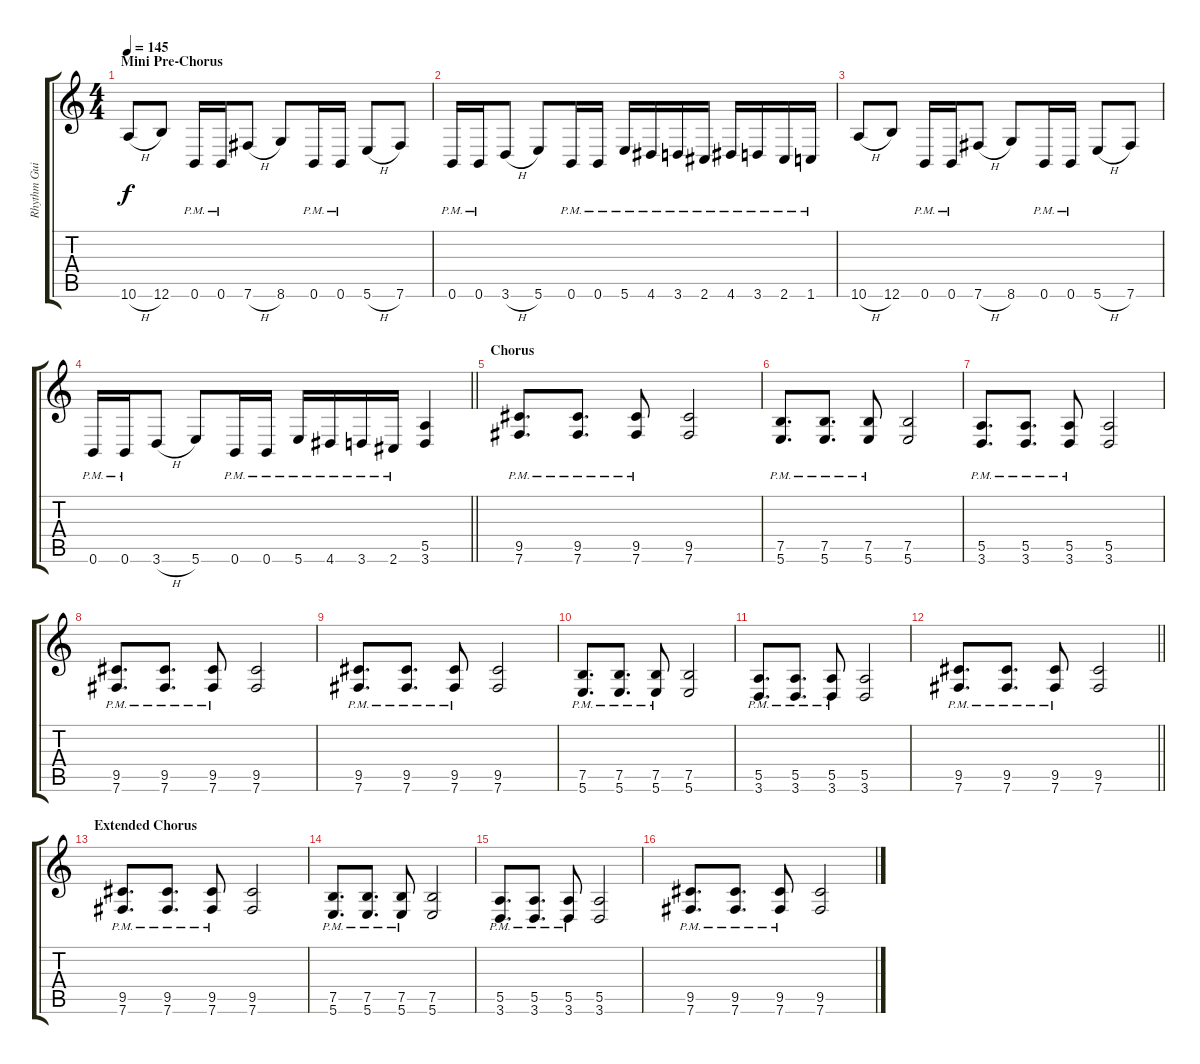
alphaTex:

\track ("Rhythm Guitar" "Rhythm Gui") {instrument distortionguitar}
\staff {score tabs}
\tuning (B3 Gb3 D3 A2 E2 B1) {hide}
\ts (4 4)
\section ("" "Mini Pre-Chorus")
\tempo 145
\clef g2
\ks c
10.6{h}.8{dy f} 12.6.8 0.6{pm}.16 0.6{pm}.16 7.6{h}.8 8.6.8 0.6{pm}.16 0.6{pm}.16 5.6{h}.8 7.6.8 |
0.6{pm}.16 0.6{pm}.16 3.6{h}.8 5.6.8 0.6{pm}.16 0.6{pm}.16 5.6{pm}.16 4.6{pm}.16 3.6{pm}.16 2.6{pm}.16 4.6{pm}.16 3.6{pm}.16 2.6{pm}.16 1.6{pm}.16 |
10.6{h}.8 12.6.8 0.6{pm}.16 0.6{pm}.16 7.6{h}.8 8.6.8 0.6{pm}.16 0.6{pm}.16 5.6{h}.8 7.6.8 |
\barLineRight lightlight
0.6{pm}.16 0.6{pm}.16 3.6{h}.8 5.6.8 0.6{pm}.16 0.6{pm}.16 5.6{pm}.16 4.6{pm}.16 3.6{pm}.16 2.6{pm}.16 (5.5 3.6).4 |
\section ("" "Chorus")
(9.5{pm} 7.6{pm}).8{d} (9.5{pm} 7.6{pm}).8{d} (9.5{pm} 7.6{pm}).8 (9.5 7.6).2 |
(7.5{pm} 5.6{pm}).8{d} (7.5{pm} 5.6{pm}).8{d} (7.5{pm} 5.6{pm}).8 (7.5 5.6).2 |
(5.5{pm} 3.6{pm}).8{d} (5.5{pm} 3.6{pm}).8{d} (5.5{pm} 3.6{pm}).8 (5.5 3.6).2 |
(9.5{pm} 7.6{pm}).8{d} (9.5{pm} 7.6{pm}).8{d} (9.5{pm} 7.6{pm}).8 (9.5 7.6).2 |
(9.5{pm} 7.6{pm}).8{d} (9.5{pm} 7.6{pm}).8{d} (9.5{pm} 7.6{pm}).8 (9.5 7.6).2 |
(7.5{pm} 5.6{pm}).8{d} (7.5{pm} 5.6{pm}).8{d} (7.5{pm} 5.6{pm}).8 (7.5 5.6).2 |
(5.5{pm} 3.6{pm}).8{d} (5.5{pm} 3.6{pm}).8{d} (5.5{pm} 3.6{pm}).8 (5.5 3.6).2 |
\barLineRight lightlight
(9.5{pm} 7.6{pm}).8{d} (9.5{pm} 7.6{pm}).8{d} (9.5{pm} 7.6{pm}).8 (9.5 7.6).2 |
\section ("" "Extended Chorus")
(9.5{pm} 7.6{pm}).8{d} (9.5{pm} 7.6{pm}).8{d} (9.5{pm} 7.6{pm}).8 (9.5 7.6).2 |
(7.5{pm} 5.6{pm}).8{d} (7.5{pm} 5.6{pm}).8{d} (7.5{pm} 5.6{pm}).8 (7.5 5.6).2 |
(5.5{pm} 3.6{pm}).8{d} (5.5{pm} 3.6{pm}).8{d} (5.5{pm} 3.6{pm}).8 (5.5 3.6).2 |
(9.5{pm} 7.6{pm}).8{d} (9.5{pm} 7.6{pm}).8{d} (9.5{pm} 7.6{pm}).8 (9.5 7.6).2
